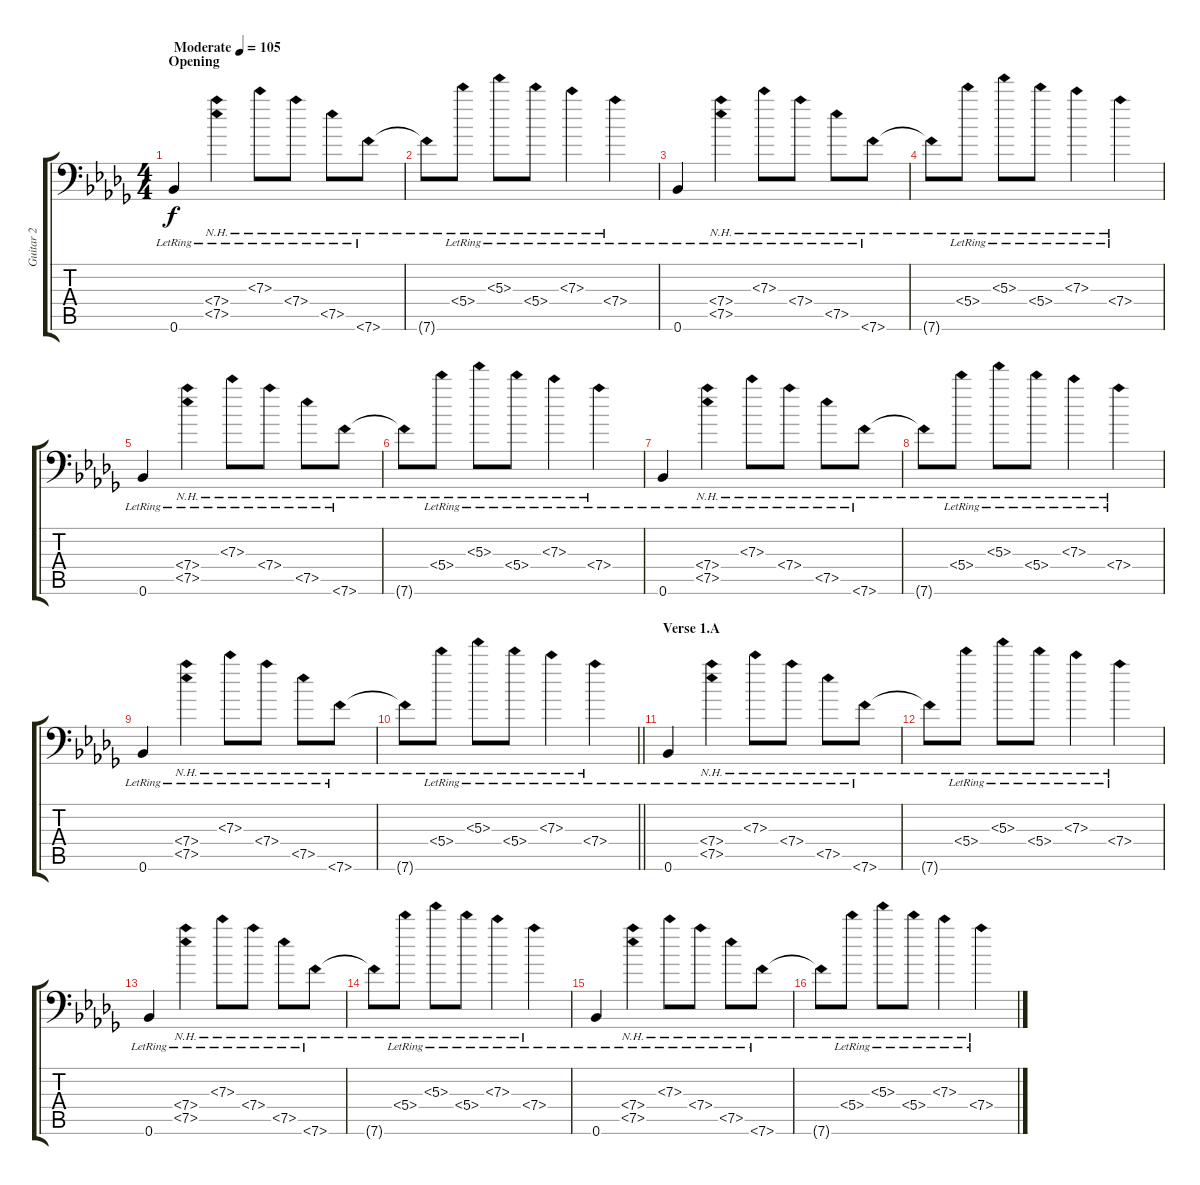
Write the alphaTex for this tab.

\track ("Guitar 2" "Guitar 2") {instrument acousticguitarsteel}
\staff {score tabs}
\tuning (Db4 Db4 F3 Db3 Ab2 Bb1) {hide}
\ts (4 4)
\section ("" "Opening")
\tempo (105 "Moderate")
\clef f4
\ks db
0.6{lr}.4{dy f instrument acousticguitarsteel} (7.4{nh lr} 7.5{nh lr}).4 7.3{nh lr}.8 7.4{nh lr}.8 7.5{nh lr}.8 7.6{nh lr}.8 |
7.6{nh t}.8 5.4{nh lr}.8 5.3{nh lr}.8 5.4{nh lr}.8 7.3{nh lr}.4 7.4{nh lr}.4 |
0.6{lr}.4 (7.4{nh lr} 7.5{nh lr}).4 7.3{nh lr}.8 7.4{nh lr}.8 7.5{nh lr}.8 7.6{nh lr}.8 |
7.6{nh t}.8 5.4{nh lr}.8 5.3{nh lr}.8 5.4{nh lr}.8 7.3{nh lr}.4 7.4{nh lr}.4 |
0.6{lr}.4 (7.4{nh lr} 7.5{nh lr}).4 7.3{nh lr}.8 7.4{nh lr}.8 7.5{nh lr}.8 7.6{nh lr}.8 |
7.6{nh t}.8 5.4{nh lr}.8 5.3{nh lr}.8 5.4{nh lr}.8 7.3{nh lr}.4 7.4{nh lr}.4 |
0.6{lr}.4 (7.4{nh lr} 7.5{nh lr}).4 7.3{nh lr}.8 7.4{nh lr}.8 7.5{nh lr}.8 7.6{nh lr}.8 |
7.6{nh t}.8 5.4{nh lr}.8 5.3{nh lr}.8 5.4{nh lr}.8 7.3{nh lr}.4 7.4{nh lr}.4 |
0.6{lr}.4 (7.4{nh lr} 7.5{nh lr}).4 7.3{nh lr}.8 7.4{nh lr}.8 7.5{nh lr}.8 7.6{nh lr}.8 |
\barLineRight lightlight
7.6{nh t}.8 5.4{nh lr}.8 5.3{nh lr}.8 5.4{nh lr}.8 7.3{nh lr}.4 7.4{nh lr}.4 |
\section ("" "Verse 1.A")
0.6{lr}.4 (7.4{nh lr} 7.5{nh lr}).4 7.3{nh lr}.8 7.4{nh lr}.8 7.5{nh lr}.8 7.6{nh lr}.8 |
7.6{nh t}.8 5.4{nh lr}.8 5.3{nh lr}.8 5.4{nh lr}.8 7.3{nh lr}.4 7.4{nh lr}.4 |
0.6{lr}.4 (7.4{nh lr} 7.5{nh lr}).4 7.3{nh lr}.8 7.4{nh lr}.8 7.5{nh lr}.8 7.6{nh lr}.8 |
7.6{nh t}.8 5.4{nh lr}.8 5.3{nh lr}.8 5.4{nh lr}.8 7.3{nh lr}.4 7.4{nh lr}.4 |
0.6{lr}.4 (7.4{nh lr} 7.5{nh lr}).4 7.3{nh lr}.8 7.4{nh lr}.8 7.5{nh lr}.8 7.6{nh lr}.8 |
7.6{nh t}.8 5.4{nh lr}.8 5.3{nh lr}.8 5.4{nh lr}.8 7.3{nh lr}.4 7.4{nh lr}.4
